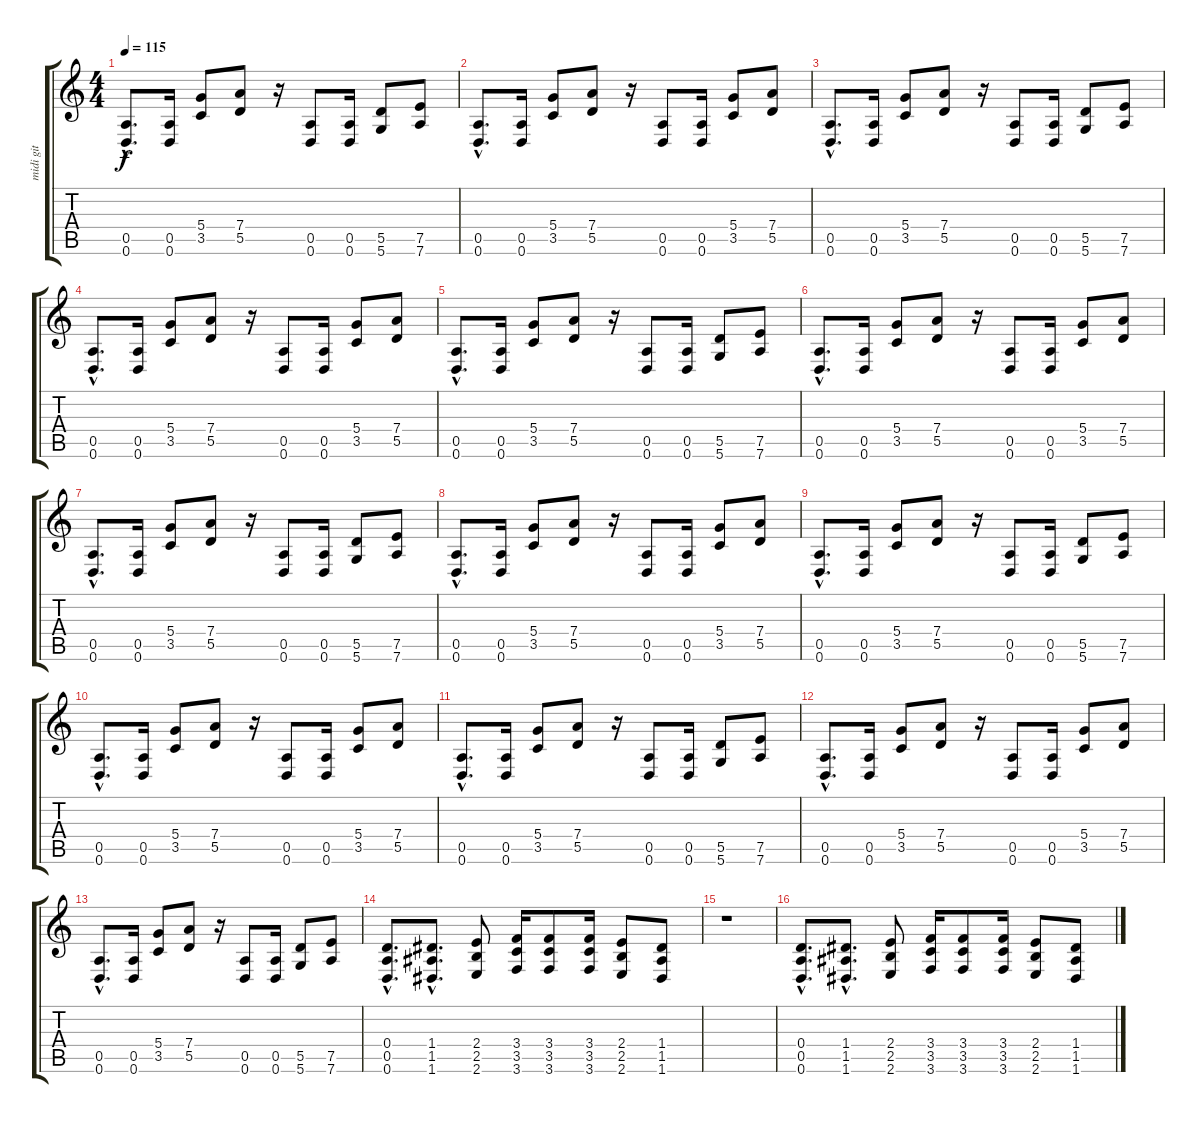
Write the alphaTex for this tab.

\track ("midi git" "midi git") {instrument distortionguitar}
\staff {score tabs}
\tuning (E4 B3 G3 D3 A2 D2) {hide}
\ts (4 4)
\tempo 115
\clef g2
\ks c
(0.5{hac} 0.6{hac}).8{d dy f} (0.5 0.6).16 (5.4 3.5).8 (7.4 5.5).8 r.16 (0.5 0.6).8 (0.5 0.6).16 (5.5 5.6).8 (7.5 7.6).8 |
(0.5{hac} 0.6{hac}).8{d} (0.5 0.6).16 (5.4 3.5).8 (7.4 5.5).8 r.16 (0.5 0.6).8 (0.5 0.6).16 (5.4 3.5).8 (7.4 5.5).8 |
(0.5{hac} 0.6{hac}).8{d} (0.5 0.6).16 (5.4 3.5).8 (7.4 5.5).8 r.16 (0.5 0.6).8 (0.5 0.6).16 (5.5 5.6).8 (7.5 7.6).8 |
(0.5{hac} 0.6{hac}).8{d} (0.5 0.6).16 (5.4 3.5).8 (7.4 5.5).8 r.16 (0.5 0.6).8 (0.5 0.6).16 (5.4 3.5).8 (7.4 5.5).8 |
(0.5{hac} 0.6{hac}).8{d} (0.5 0.6).16 (5.4 3.5).8 (7.4 5.5).8 r.16 (0.5 0.6).8 (0.5 0.6).16 (5.5 5.6).8 (7.5 7.6).8 |
(0.5{hac} 0.6{hac}).8{d} (0.5 0.6).16 (5.4 3.5).8 (7.4 5.5).8 r.16 (0.5 0.6).8 (0.5 0.6).16 (5.4 3.5).8 (7.4 5.5).8 |
(0.5{hac} 0.6{hac}).8{d} (0.5 0.6).16 (5.4 3.5).8 (7.4 5.5).8 r.16 (0.5 0.6).8 (0.5 0.6).16 (5.5 5.6).8 (7.5 7.6).8 |
(0.5{hac} 0.6{hac}).8{d} (0.5 0.6).16 (5.4 3.5).8 (7.4 5.5).8 r.16 (0.5 0.6).8 (0.5 0.6).16 (5.4 3.5).8 (7.4 5.5).8 |
(0.5{hac} 0.6{hac}).8{d} (0.5 0.6).16 (5.4 3.5).8 (7.4 5.5).8 r.16 (0.5 0.6).8 (0.5 0.6).16 (5.5 5.6).8 (7.5 7.6).8 |
(0.5{hac} 0.6{hac}).8{d} (0.5 0.6).16 (5.4 3.5).8 (7.4 5.5).8 r.16 (0.5 0.6).8 (0.5 0.6).16 (5.4 3.5).8 (7.4 5.5).8 |
(0.5{hac} 0.6{hac}).8{d} (0.5 0.6).16 (5.4 3.5).8 (7.4 5.5).8 r.16 (0.5 0.6).8 (0.5 0.6).16 (5.5 5.6).8 (7.5 7.6).8 |
(0.5{hac} 0.6{hac}).8{d} (0.5 0.6).16 (5.4 3.5).8 (7.4 5.5).8 r.16 (0.5 0.6).8 (0.5 0.6).16 (5.4 3.5).8 (7.4 5.5).8 |
(0.5{hac} 0.6{hac}).8{d} (0.5 0.6).16 (5.4 3.5).8 (7.4 5.5).8 r.16 (0.5 0.6).8 (0.5 0.6).16 (5.5 5.6).8 (7.5 7.6).8 |
(0.4{hac} 0.5{hac} 0.6{hac}).8{d} (1.4{hac} 1.5{hac} 1.6{hac}).8{d} (2.4 2.5 2.6).8 (3.4 3.5 3.6).16 (3.4 3.5 3.6).8 (3.4 3.5 3.6).16 (2.4 2.5 2.6).8 (1.4 1.5 1.6).8 |
r.1 |
(0.4{hac} 0.5{hac} 0.6{hac}).8{d} (1.4{hac} 1.5{hac} 1.6{hac}).8{d} (2.4 2.5 2.6).8 (3.4 3.5 3.6).16 (3.4 3.5 3.6).8 (3.4 3.5 3.6).16 (2.4 2.5 2.6).8 (1.4 1.5 1.6).8
